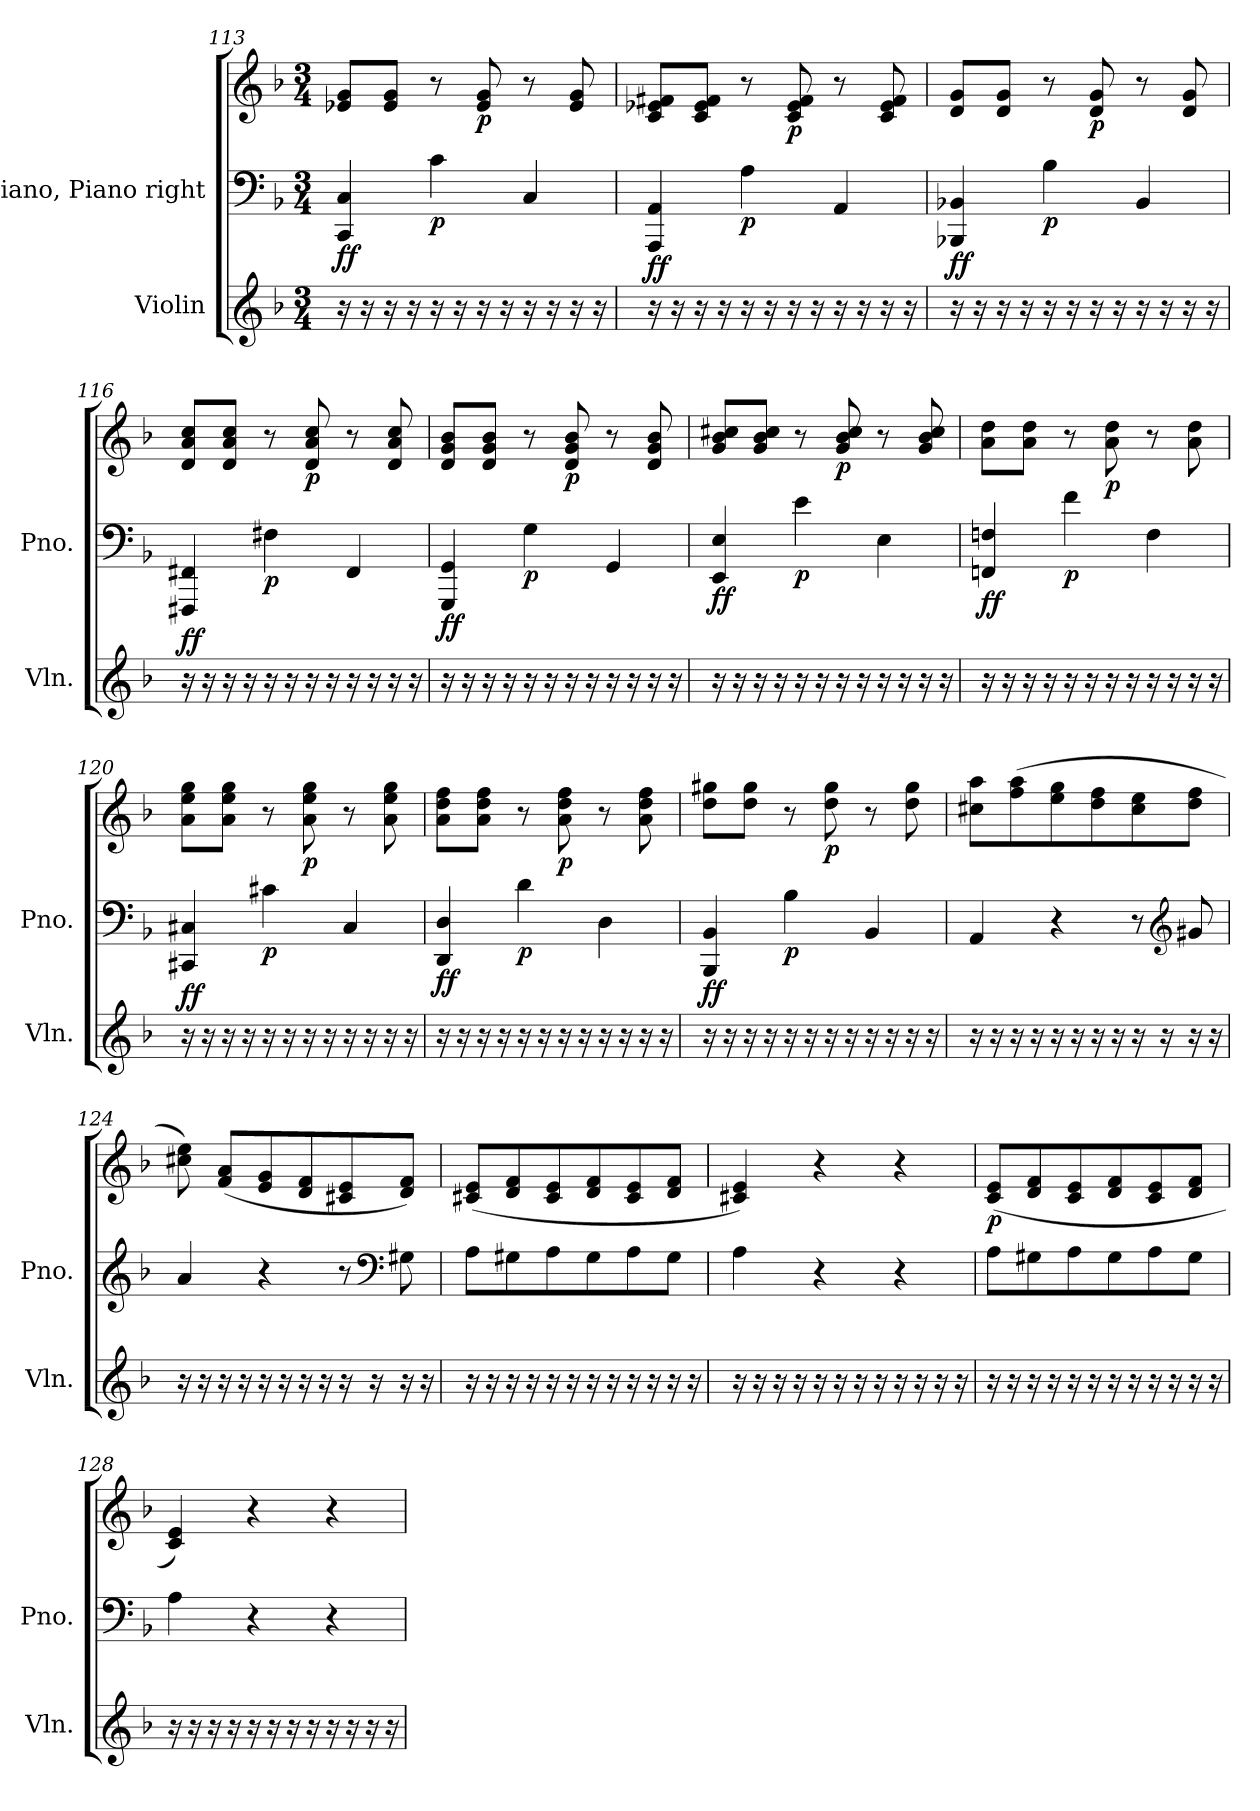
**kern	**kern	**kern	**dynam
*part2	*part1	*part1	*part1
*staff3	*staff2	*staff1	*staff1/2
*I"Violin	*I"Piano, Piano right	*	*
*I'Vln.	*I'Pno.	*	*
*clefG2	*clefF4	*clefG2	*
*k[b-]	*k[b-]	*k[b-]	*
*M3/4	*M3/4	*M3/4	*
=113	=113	=113	=113
!	!	!	!LO:DY:b=2
!	!	!	!LO:DY:n=1:b
16r	4CC/ 4C/	8e-X/ 8g/L	f f
16r	.	.	.
16r	.	8e-/ 8g/J	.
16r	.	.	.
!	!	!	!LO:DY:n=2:b=2
16r	4c\	8r	p
16r	.	.	.
!	!	!	!LO:DY:n=3:b
16r	.	8e-/ 8g/	p
16r	.	.	.
16r	4C/	8r	.
16r	.	.	.
16r	.	8e-/ 8g/	.
16r	.	.	.
=114	=114	=114	=114
!	!	!	!LO:DY:b=2
!	!	!	!LO:DY:n=1:b
16r	4AAA/ 4AA/	8c/ 8e-X/ 8f#X/L	f f
16r	.	.	.
16r	.	8c/ 8e-/ 8f#/J	.
16r	.	.	.
!	!	!	!LO:DY:n=2:b=2
16r	4A\	8r	p
16r	.	.	.
!	!	!	!LO:DY:n=3:b
16r	.	8c/ 8e-/ 8f#/	p
16r	.	.	.
16r	4AA/	8r	.
16r	.	.	.
16r	.	8c/ 8e-/ 8f#/	.
16r	.	.	.
!!LO:LB:g=z
=115	=115	=115	=115
!	!	!	!LO:DY:b=2
!	!	!	!LO:DY:n=1:b
16r	4BBB-X/ 4BB-X/	8d/ 8g/L	f f
16r	.	.	.
16r	.	8d/ 8g/J	.
16r	.	.	.
!	!	!	!LO:DY:n=2:b=2
16r	4B-\	8r	p
16r	.	.	.
!	!	!	!LO:DY:n=3:b
16r	.	8d/ 8g/	p
16r	.	.	.
16r	4BB-/	8r	.
16r	.	.	.
16r	.	8d/ 8g/	.
16r	.	.	.
=116	=116	=116	=116
!	!	!	!LO:DY:b=2
!	!	!	!LO:DY:n=1:b
16r	4FFF#X/ 4FF#X/	8d/ 8a/ 8cc/L	f f
16r	.	.	.
16r	.	8d/ 8a/ 8cc/J	.
16r	.	.	.
!	!	!	!LO:DY:n=2:b=2
16r	4F#X\	8r	p
16r	.	.	.
!	!	!	!LO:DY:n=3:b
16r	.	8d/ 8a/ 8cc/	p
16r	.	.	.
16r	4FF#/	8r	.
16r	.	.	.
16r	.	8d/ 8a/ 8cc/	.
16r	.	.	.
=117	=117	=117	=117
!	!	!	!LO:DY:b=2
!	!	!	!LO:DY:n=1:b
16r	4GGG/ 4GG/	8d/ 8g/ 8b-/L	f f
16r	.	.	.
16r	.	8d/ 8g/ 8b-/J	.
16r	.	.	.
!	!	!	!LO:DY:n=2:b=2
16r	4G\	8r	p
16r	.	.	.
!	!	!	!LO:DY:n=3:b
16r	.	8d/ 8g/ 8b-/	p
16r	.	.	.
16r	4GG/	8r	.
16r	.	.	.
16r	.	8d/ 8g/ 8b-/	.
16r	.	.	.
!!LO:PB:g=z
=118	=118	=118	=118
!	!	!	!LO:DY:b=2
!	!	!	!LO:DY:n=1:b
16r	4EE/ 4E/	8g/ 8b-/ 8cc#X/L	f f
16r	.	.	.
16r	.	8g/ 8b-/ 8cc#/J	.
16r	.	.	.
!	!	!	!LO:DY:n=2:b=2
16r	4e\	8r	p
16r	.	.	.
!	!	!	!LO:DY:n=3:b
16r	.	8g/ 8b-/ 8cc#/	p
16r	.	.	.
16r	4E\	8r	.
16r	.	.	.
16r	.	8g/ 8b-/ 8cc#/	.
16r	.	.	.
=119	=119	=119	=119
!	!	!	!LO:DY:b=2
!	!	!	!LO:DY:n=1:b
16r	4FFn/ 4Fn/	8a\ 8dd\L	f f
16r	.	.	.
16r	.	8a\ 8dd\J	.
16r	.	.	.
!	!	!	!LO:DY:n=2:b=2
16r	4f\	8r	p
16r	.	.	.
!	!	!	!LO:DY:n=3:b
16r	.	8a\ 8dd\	p
16r	.	.	.
16r	4F\	8r	.
16r	.	.	.
16r	.	8a\ 8dd\	.
16r	.	.	.
=120	=120	=120	=120
!	!	!	!LO:DY:b=2
!	!	!	!LO:DY:n=1:b
16r	4CC#X/ 4C#X/	8a\ 8ee\ 8gg\L	f f
16r	.	.	.
16r	.	8a\ 8ee\ 8gg\J	.
16r	.	.	.
!	!	!	!LO:DY:n=2:b=2
16r	4c#X\	8r	p
16r	.	.	.
!	!	!	!LO:DY:n=3:b
16r	.	8a\ 8ee\ 8gg\	p
16r	.	.	.
16r	4C#/	8r	.
16r	.	.	.
16r	.	8a\ 8ee\ 8gg\	.
16r	.	.	.
!!LO:LB:g=z
=121	=121	=121	=121
!	!	!	!LO:DY:b=2
!	!	!	!LO:DY:n=1:b
16r	4DD/ 4D/	8a\ 8dd\ 8ff\L	f f
16r	.	.	.
16r	.	8a\ 8dd\ 8ff\J	.
16r	.	.	.
!	!	!	!LO:DY:n=2:b=2
16r	4d\	8r	p
16r	.	.	.
!	!	!	!LO:DY:n=3:b
16r	.	8a\ 8dd\ 8ff\	p
16r	.	.	.
16r	4D\	8r	.
16r	.	.	.
16r	.	8a\ 8dd\ 8ff\	.
16r	.	.	.
=122	=122	=122	=122
!	!	!	!LO:DY:b=2
!	!	!	!LO:DY:n=1:b
16r	4BBB-/ 4BB-/	8dd\ 8gg#X\L	f f
16r	.	.	.
16r	.	8dd\ 8gg#\J	.
16r	.	.	.
!	!	!	!LO:DY:n=2:b=2
16r	4B-\	8r	p
16r	.	.	.
!	!	!	!LO:DY:n=3:b
16r	.	8dd\ 8gg#\	p
16r	.	.	.
16r	4BB-/	8r	.
16r	.	.	.
16r	.	8dd\ 8gg#\	.
16r	.	.	.
=123	=123	=123	=123
16r	4AA/	8cc#X\ 8aa\L	.
16r	.	.	.
16r	.	(>8ff\ 8aa\	.
16r	.	.	.
16r	4r	8ee\ 8gg\	.
16r	.	.	.
16r	.	8dd\ 8ff\	.
16r	.	.	.
16r	8r	8cc#\ 8ee\	.
16r	.	.	.
*	*clefG2	*	*
16r	8g#X/	8dd\ 8ff\J	.
16r	.	.	.
!!LO:LB:g=z
=124	=124	=124	=124
16r	4a/	8cc#X\ 8ee\)	.
16r	.	.	.
16r	.	(<8f/ 8a/L	.
16r	.	.	.
16r	4r	8e/ 8g/	.
16r	.	.	.
16r	.	8d/ 8f/	.
16r	.	.	.
16r	8r	8c#X/ 8e/	.
16r	.	.	.
*	*clefF4	*	*
16r	8G#X\	8d/ 8f/J)	.
16r	.	.	.
=125	=125	=125	=125
16r	8A\L	(<8c#X/ 8e/L	.
16r	.	.	.
16r	8G#X\	8d/ 8f/	.
16r	.	.	.
16r	8A\	8c#/ 8e/	.
16r	.	.	.
16r	8G#\	8d/ 8f/	.
16r	.	.	.
16r	8A\	8c#/ 8e/	.
16r	.	.	.
16r	8G#\J	8d/ 8f/J	.
16r	.	.	.
=126	=126	=126	=126
16r	4A\	4c#X/ 4e/)	.
16r	.	.	.
16r	.	.	.
16r	.	.	.
16r	4r	4r	.
16r	.	.	.
16r	.	.	.
16r	.	.	.
16r	4r	4r	.
16r	.	.	.
16r	.	.	.
16r	.	.	.
!!LO:PB:g=z
=127	=127	=127	=127
!	!	!	!LO:DY:b
16r	8A\L	(<8c/ 8e/L	p
16r	.	.	.
16r	8G#X\	8d/ 8f/	.
16r	.	.	.
16r	8A\	8c/ 8e/	.
16r	.	.	.
16r	8G#\	8d/ 8f/	.
16r	.	.	.
16r	8A\	8c/ 8e/	.
16r	.	.	.
16r	8G#\J	8d/ 8f/J	.
16r	.	.	.
=128	=128	=128	=128
16r	4A\	4c/ 4e/)	.
16r	.	.	.
16r	.	.	.
16r	.	.	.
16r	4r	4r	.
16r	.	.	.
16r	.	.	.
16r	.	.	.
16r	4r	4r	.
16r	.	.	.
16r	.	.	.
16r	.	.	.
=	=	=	=
*-	*-	*-	*-
